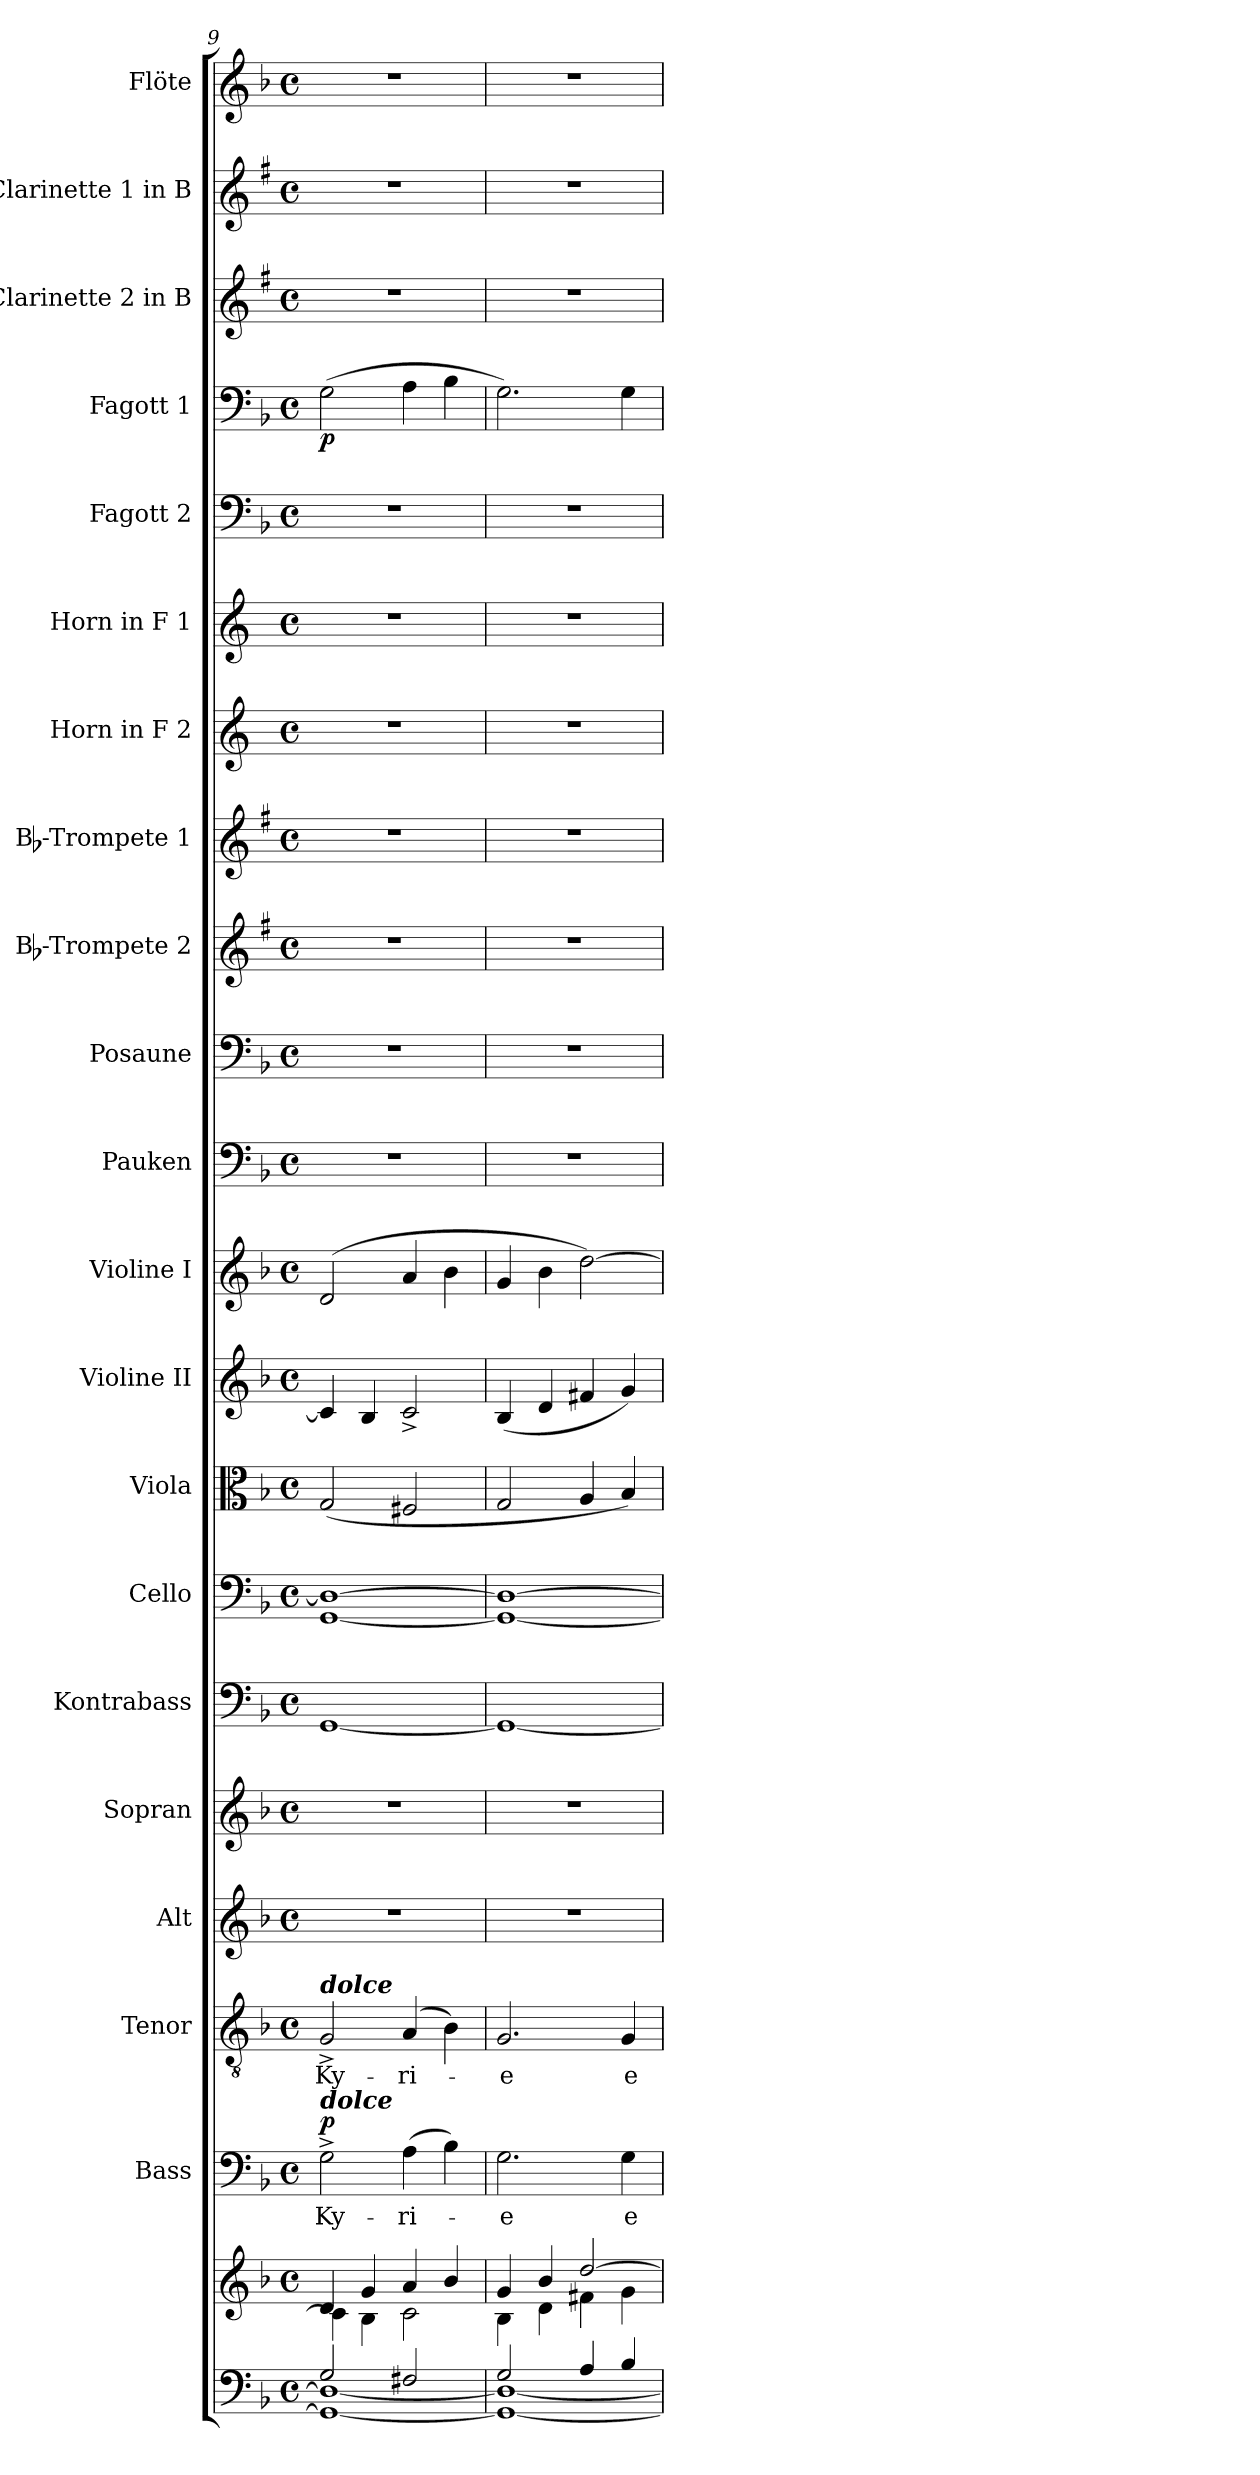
**kern	**kern	**kern	**text	**dynam	**kern	**text	**kern	**kern	**kern	**kern	**kern	**kern	**kern	**kern	**kern	**kern	**kern	**kern	**kern	**kern	**kern	**dynam	**kern	**kern	**kern
*part21	*part21	*part20	*part20	*part20	*part19	*part19	*part18	*part17	*part16	*part15	*part14	*part13	*part12	*part11	*part10	*part9	*part8	*part7	*part6	*part5	*part4	*part4	*part3	*part2	*part1
*staff22	*staff21	*staff20	*staff20	*staff20	*staff19	*staff19	*staff18	*staff17	*staff16	*staff15	*staff14	*staff13	*staff12	*staff11	*staff10	*staff9	*staff8	*staff7	*staff6	*staff5	*staff4	*staff4	*staff3	*staff2	*staff1
*	*	*I"Bass	*	*	*I"Tenor	*	*I"Alt	*I"Sopran	*I"Kontrabass	*I"Cello	*I"Viola	*I"Violine II	*I"Violine I	*I"Pauken	*I"Posaune	*I"Bb-Trompete 2	*I"Bb-Trompete 1	*I"Horn in F 2	*I"Horn in F 1	*I"Fagott 2	*I"Fagott 1	*	*I"Clarinette 2 in B	*I"Clarinette 1 in B	*I"Flöte
*	*	*I'B.	*	*	*I'T.	*	*I'A.	*I'S.	*I'Kb.	*	*I'Vla.	*I'Vl. II	*I'Vl. I	*I'Pk.	*I'Pos.	*I'Bb Trp. 2	*I'Bb Trp. 1	*	*	*I'Fg. 2	*I'Fg. 1	*	*I'Clar. 2	*I'Clar.1	*I'Fl.
*clefF4	*clefG2	*clefF4	*	*	*clefGv2	*	*clefG2	*clefG2	*clefF4	*clefF4	*clefC3	*clefG2	*clefG2	*clefF4	*clefF4	*clefG2	*clefG2	*clefG2	*clefG2	*clefF4	*clefF4	*	*clefG2	*clefG2	*clefG2
*	*	*	*	*	*	*	*	*	*ITrd7c12	*	*	*	*	*	*	*ITrd1c2	*ITrd1c2	*ITrd4c7	*ITrd4c7	*	*	*	*ITrd1c2	*ITrd1c2	*
*k[b-]	*k[b-]	*k[b-]	*	*	*k[b-]	*	*k[b-]	*k[b-]	*k[b-]	*k[b-]	*k[b-]	*k[b-]	*k[b-]	*k[b-]	*k[b-]	*k[b-]	*k[b-]	*k[b-]	*k[b-]	*k[b-]	*k[b-]	*	*k[b-]	*k[b-]	*k[b-]
*F:	*F:	*F:	*	*	*F:	*	*F:	*F:	*F:	*F:	*F:	*F:	*F:	*F:	*F:	*F:	*F:	*F:	*F:	*F:	*F:	*	*F:	*F:	*F:
*M4/4	*M4/4	*M4/4	*	*	*M4/4	*	*M4/4	*M4/4	*M4/4	*M4/4	*M4/4	*M4/4	*M4/4	*M4/4	*M4/4	*M4/4	*M4/4	*M4/4	*M4/4	*M4/4	*M4/4	*	*M4/4	*M4/4	*M4/4
*met(c)	*met(c)	*met(c)	*	*	*met(c)	*	*met(c)	*met(c)	*met(c)	*met(c)	*met(c)	*met(c)	*met(c)	*met(c)	*met(c)	*met(c)	*met(c)	*met(c)	*met(c)	*met(c)	*met(c)	*	*met(c)	*met(c)	*met(c)
=9	=9	=9	=9	=9	=9	=9	=9	=9	=9	=9	=9	=9	=9	=9	=9	=9	=9	=9	=9	=9	=9	=9	=9	=9	=9
*^	*^	*	*	*	*	*	*	*	*	*	*	*	*	*	*	*	*	*	*	*	*	*	*	*	*
!	!	!	!	!	!	!	!LO:TX:a:Bi:t=dolce	!	!	!	!	!	!	!	!	!	!	!	!	!	!	!	!	!	!	!	!
!	!	!	!	!LO:TX:a:Bi:t=dolce	!	!	!	!	!	!	!	!	!	!	!	!	!	!	!	!	!	!	!	!	!	!	!
!	!	!	!	!	!LO:LY:b	!LO:DY:a	!	!LO:LY:b	!	!	!	!	!	!	!	!	!	!	!	!	!	!	!	!LO:DY:b	!	!	!
2G/	1GG_ 1D_	4d/	4c\]	2G^>\	Ky-	p	2G^>/	Ky-	1r	1r	[1GGG	[1GG 1D_	(<2G/	4c/]	(2d/	1r	1r	1r	1r	1r	1r	1r	(>2G\	p	1r	1r	1r
.	.	4g/	4B-\	.	.	.	.	.	.	.	.	.	.	4B-/	.	.	.	.	.	.	.	.	.	.	.	.	.
!	!	!	!	!	!LO:LY:b	!	!	!LO:LY:b	!	!	!	!	!	!	!	!	!	!	!	!	!	!	!	!	!	!	!
2F#X/	.	4a/	2c\	(>4A\	-ri-	.	(4A/	-ri-	.	.	.	.	2F#X/	2c^</	4a/	.	.	.	.	.	.	.	4A\	.	.	.	.
.	.	4b-/	.	4B-\)	.	.	4B-\)	.	.	.	.	.	.	.	4b-\	.	.	.	.	.	.	.	4B-\	.	.	.	.
=10	=10	=10	=10	=10	=10	=10	=10	=10	=10	=10	=10	=10	=10	=10	=10	=10	=10	=10	=10	=10	=10	=10	=10	=10	=10	=10	=10
!	!	!	!	!	!LO:LY:b	!	!	!LO:LY:b	!	!	!	!	!	!	!	!	!	!	!	!	!	!	!	!	!	!	!
2G/	1GG_ 1D_	4g/	4B-\	2.G\	-e	.	2.G/	-e	1r	1r	1GGG_	1GG_ 1D_	2G/	(<4B-/	4g/	1r	1r	1r	1r	1r	1r	1r	2.G\)	.	1r	1r	1r
.	.	4b-/	4d\	.	.	.	.	.	.	.	.	.	.	4d/	4b-\	.	.	.	.	.	.	.	.	.	.	.	.
4A/	.	[>2dd/	4f#X\	.	.	.	.	.	.	.	.	.	4A/	4f#X/	[2dd\)	.	.	.	.	.	.	.	.	.	.	.	.
!	!	!	!	!	!LO:LY:b	!	!	!LO:LY:b	!	!	!	!	!	!	!	!	!	!	!	!	!	!	!	!	!	!	!
4B-/	.	.	4g\	4G\	e-	.	4G/	e-	.	.	.	.	4B-/)	4g/)	.	.	.	.	.	.	.	.	4G\	.	.	.	.
*v	*v	*	*	*	*	*	*	*	*	*	*	*	*	*	*	*	*	*	*	*	*	*	*	*	*	*	*
*	*v	*v	*	*	*	*	*	*	*	*	*	*	*	*	*	*	*	*	*	*	*	*	*	*	*	*
=	=	=	=	=	=	=	=	=	=	=	=	=	=	=	=	=	=	=	=	=	=	=	=	=	=
*-	*-	*-	*-	*-	*-	*-	*-	*-	*-	*-	*-	*-	*-	*-	*-	*-	*-	*-	*-	*-	*-	*-	*-	*-	*-
